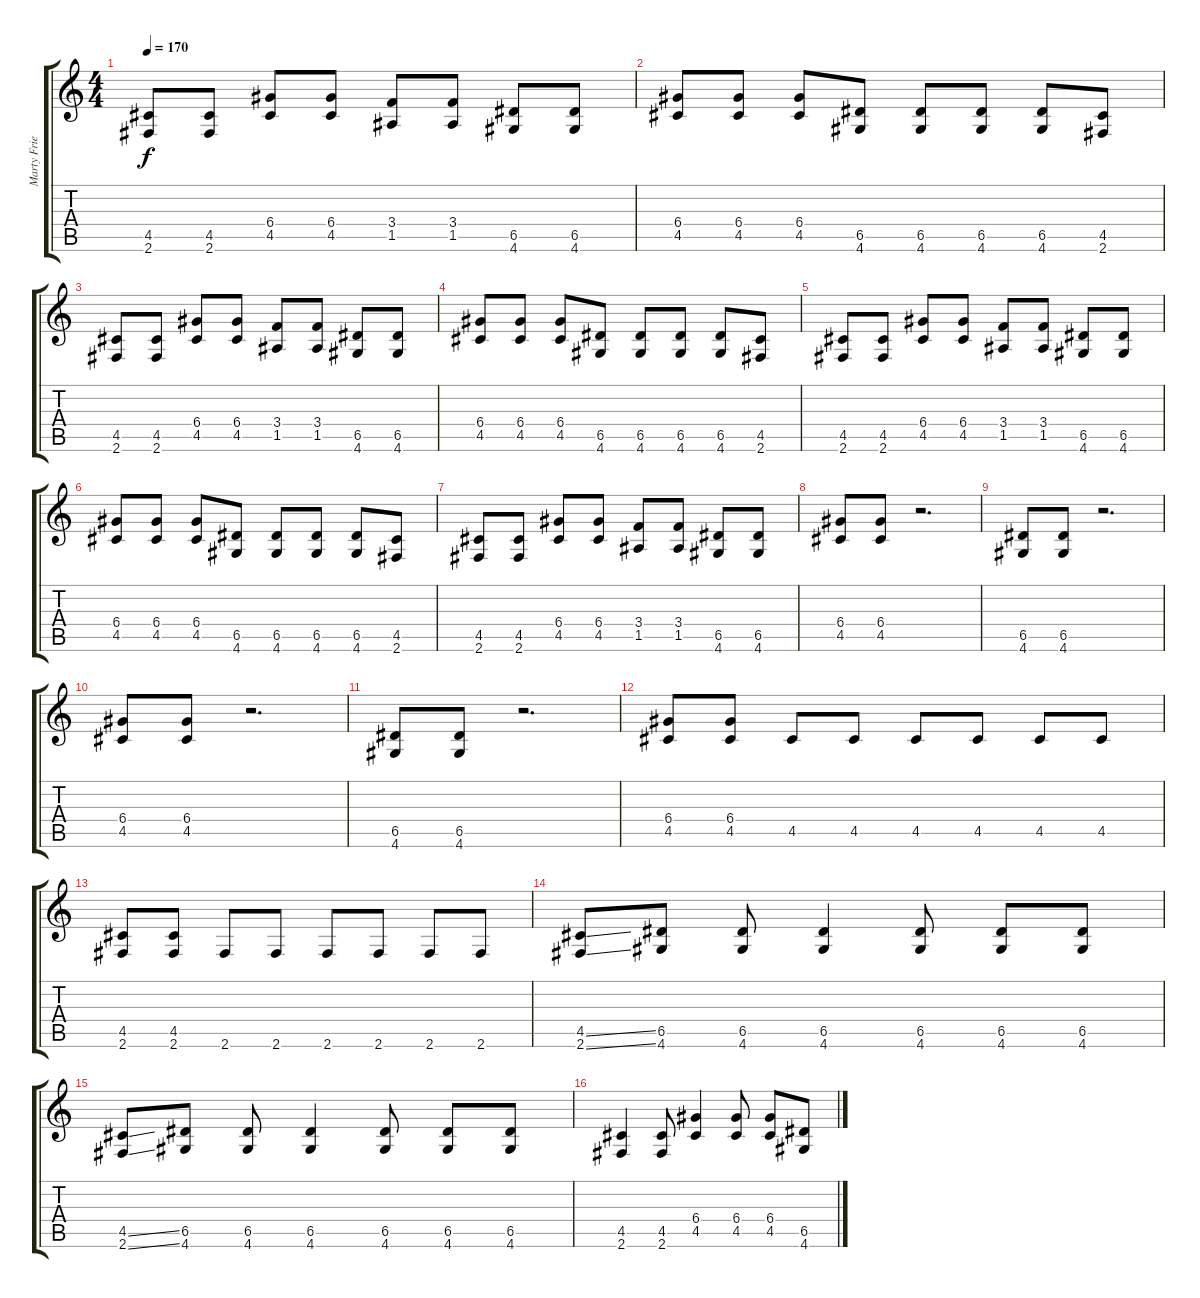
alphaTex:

\track ("Marty Friedman (Guitar)" "Marty Frie") {instrument distortionguitar}
\staff {score tabs}
\tuning (E4 B3 G3 D3 A2 E2) {hide}
\ts (4 4)
\tempo 170
\clef g2
\ks c
(4.5 2.6).8{dy f} (4.5 2.6).8 (6.4 4.5).8 (6.4 4.5).8 (3.4 1.5).8 (3.4 1.5).8 (6.5 4.6).8 (6.5 4.6).8 |
(6.4 4.5).8 (6.4 4.5).8 (6.4 4.5).8 (6.5 4.6).8 (6.5 4.6).8 (6.5 4.6).8 (6.5 4.6).8 (4.5 2.6).8 |
(4.5 2.6).8 (4.5 2.6).8 (6.4 4.5).8 (6.4 4.5).8 (3.4 1.5).8 (3.4 1.5).8 (6.5 4.6).8 (6.5 4.6).8 |
(6.4 4.5).8 (6.4 4.5).8 (6.4 4.5).8 (6.5 4.6).8 (6.5 4.6).8 (6.5 4.6).8 (6.5 4.6).8 (4.5 2.6).8 |
(4.5 2.6).8 (4.5 2.6).8 (6.4 4.5).8 (6.4 4.5).8 (3.4 1.5).8 (3.4 1.5).8 (6.5 4.6).8 (6.5 4.6).8 |
(6.4 4.5).8 (6.4 4.5).8 (6.4 4.5).8 (6.5 4.6).8 (6.5 4.6).8 (6.5 4.6).8 (6.5 4.6).8 (4.5 2.6).8 |
(4.5 2.6).8 (4.5 2.6).8 (6.4 4.5).8 (6.4 4.5).8 (3.4 1.5).8 (3.4 1.5).8 (6.5 4.6).8 (6.5 4.6).8 |
(6.4 4.5).8 (6.4 4.5).8 r.2{d} |
(6.5 4.6).8 (6.5 4.6).8 r.2{d} |
(6.4 4.5).8 (6.4 4.5).8 r.2{d} |
(6.5 4.6).8 (6.5 4.6).8 r.2{d} |
(6.4 4.5).8 (6.4 4.5).8 4.5.8 4.5.8 4.5.8 4.5.8 4.5.8 4.5.8 |
(4.5 2.6).8 (4.5 2.6).8 2.6.8 2.6.8 2.6.8 2.6.8 2.6.8 2.6.8 |
(4.5{ss} 2.6{ss}).8 (6.5 4.6).8 (6.5 4.6).8 (6.5 4.6).4 (6.5 4.6).8 (6.5 4.6).8 (6.5 4.6).8 |
(4.5{ss} 2.6{ss}).8 (6.5 4.6).8 (6.5 4.6).8 (6.5 4.6).4 (6.5 4.6).8 (6.5 4.6).8 (6.5 4.6).8 |
(4.5 2.6).4 (4.5 2.6).8 (6.4 4.5).4 (6.4 4.5).8 (6.4 4.5).8 (6.5 4.6).8
